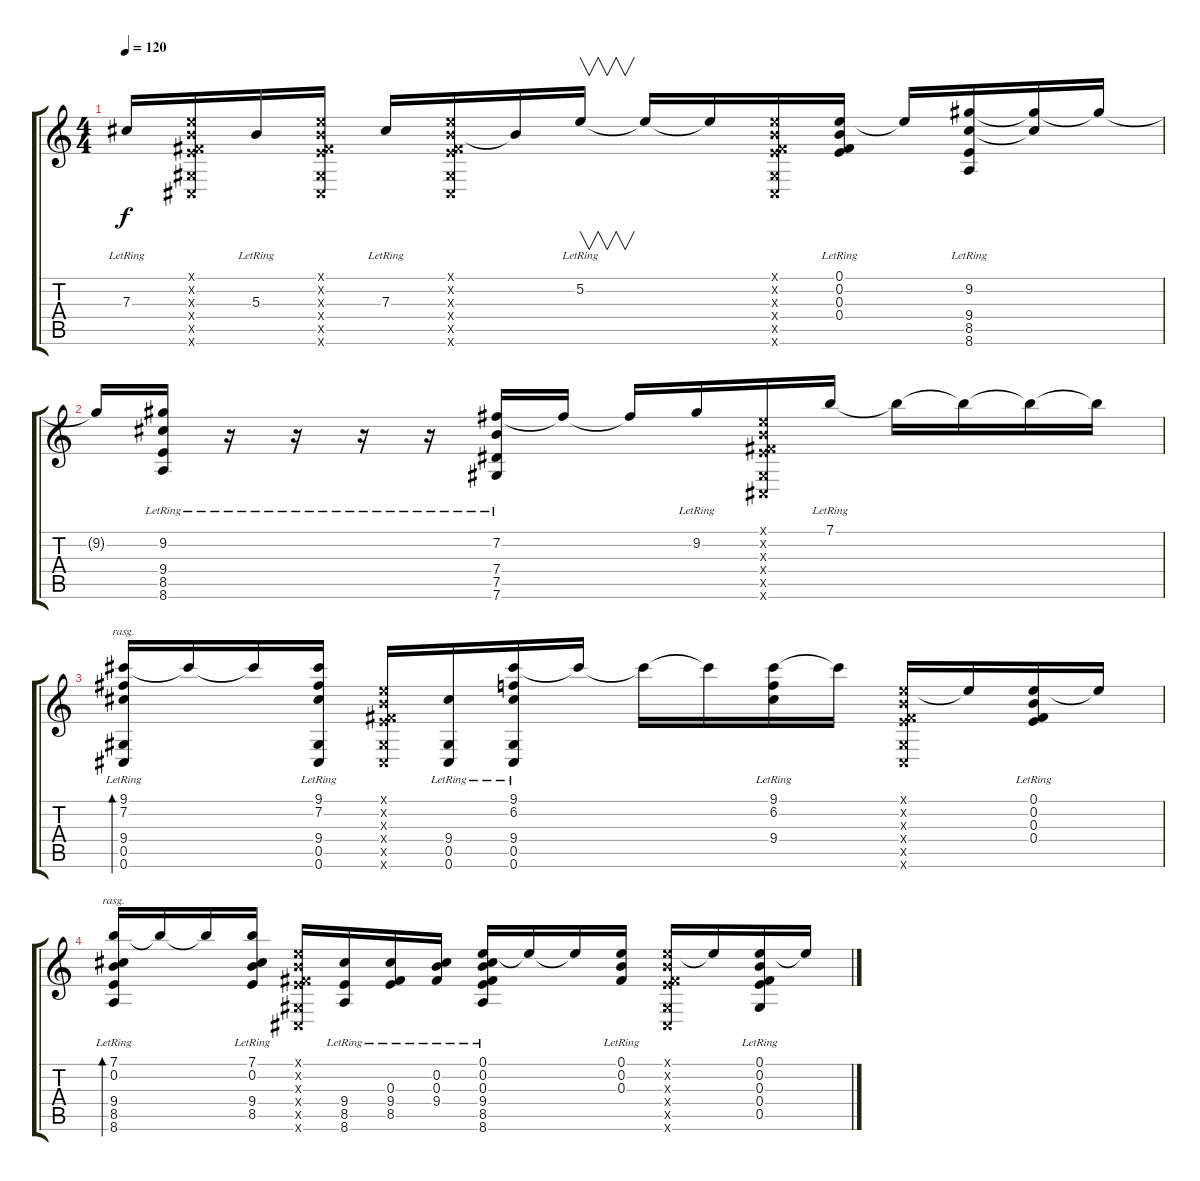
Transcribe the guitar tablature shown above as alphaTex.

\track "" {instrument acousticguitarsteel}
\staff {score tabs}
\tuning (E4 B3 Gb3 E3 Ab2 Db2) {hide}
\ts (4 4)
\tempo 120
\clef g2
\ks c
7.3{lr}.16{dy f} (0.1{x} 0.2{x} 0.3{x} 0.4{x} 0.5{x} 0.6{x}).16 5.3{lr}.16 (0.1{x} 0.2{x} 0.3{x} 0.4{x} 0.5{x} 0.6{x}).16 7.3{lr}.16 (0.1{x} 0.2{x} 0.3{x} 0.4{x} 0.5{x} 0.6{x}).16 0.2{t}.16 5.2{lr}.16{v} 5.2{t}.16 5.2{t}.16 (0.1{x} 0.2{x} 0.3{x} 0.4{x} 0.5{x} 0.6{x}).16 (0.1{lr} 0.2{lr} 0.3{lr} 0.4{lr}).16 0.1{t}.16 (9.2{lr} 9.4{lr} 8.5{lr} 8.6{lr}).16 (9.2{t} 9.4{t}).16 9.2{t}.16 |
9.2{t}.16 (9.2{lr} 9.4{lr} 8.5{lr} 8.6{lr}).16 r.16 r.16 r.16 r.16 (7.2{lr} 7.4{lr} 7.5{lr} 7.6{lr}).16 7.2{t}.16 7.2{t}.16 9.2{lr}.16 (0.1{x} 0.2{x} 0.3{x} 0.4{x} 0.5{x} 0.6{x}).16 7.1{lr}.16 7.1{t}.16 7.1{t}.16 7.1{t}.16 7.1{t}.16 |
(9.1{lr} 7.2{lr} 9.4{lr} 0.5{lr} 0.6{lr}).16{bd 60 rasg ii} 9.1{t}.16 9.1{t}.16 (9.1{lr} 7.2{lr} 9.4{lr} 0.5{lr} 0.6{lr}).16 (0.1{x} 0.2{x} 0.3{x} 0.4{x} 0.5{x} 0.6{x}).16 (9.4{lr} 0.5{lr} 0.6{lr}).16 (9.1{lr} 6.2{lr} 9.4{lr} 0.5{lr} 0.6{lr}).16 9.1{t}.16 9.1{t}.16 9.1{t}.16 (9.1{lr} 6.2{lr} 9.4{lr}).16 9.1{t}.16 (0.1{x} 0.2{x} 0.3{x} 0.4{x} 0.5{x} 0.6{x}).16 0.1{t}.16 (0.1{lr} 0.2{lr} 0.3{lr} 0.4{lr}).16 0.1{t}.16 |
(7.1{lr} 0.2{lr} 9.4{lr} 8.5{lr} 8.6{lr}).16{bd 60 rasg ii} 7.1{t}.16 7.1{t}.16 (7.1{lr} 0.2{lr} 9.4{lr} 8.5{lr}).16 (0.1{x} 0.2{x} 0.3{x} 0.4{x} 0.5{x} 0.6{x}).16 (9.4{lr} 8.5{lr} 8.6{lr}).16 (0.3{lr} 9.4{lr} 8.5{lr}).16 (0.2{lr} 0.3{lr} 9.4{lr}).16 (0.1{lr} 0.2{lr} 0.3{lr} 9.4{lr} 8.5{lr} 8.6{lr}).16 0.1{t}.16 0.1{t}.16 (0.1{lr} 0.2{lr} 0.3{lr}).16 (0.1{x} 0.2{x} 0.3{x} 0.4{x} 0.5{x} 0.6{x}).16 0.1{t}.16 (0.1{lr} 0.2{lr} 0.3{lr} 0.4{lr} 0.5{lr}).16 0.1{t}.16
